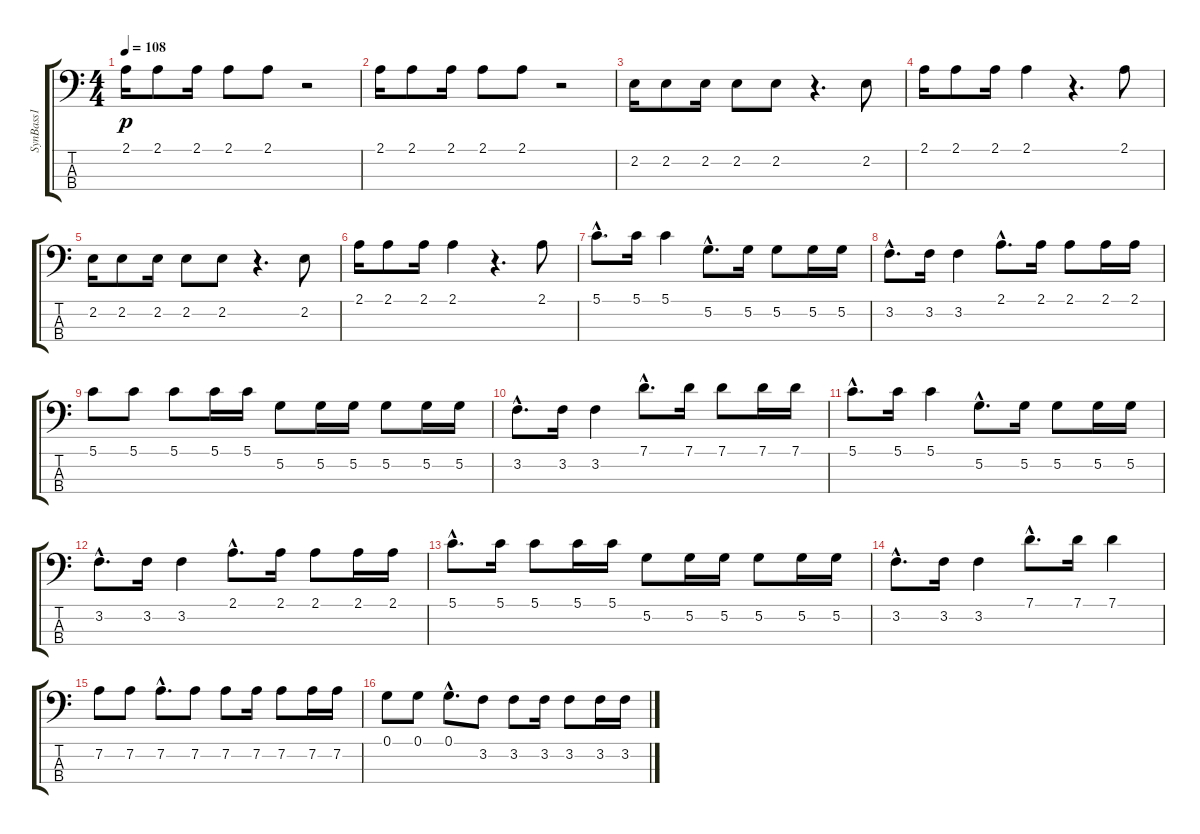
\track ("SynBass1" "SynBass1") {instrument synthbass2}
\staff {score tabs}
\tuning (G2 D2 A1 E1) {hide}
\ts (4 4)
\tempo 108
\clef f4
\ks c
2.1.16{dy p} 2.1.8 2.1.16 2.1.8 2.1.8 r.2 |
2.1.16 2.1.8 2.1.16 2.1.8 2.1.8 r.2 |
2.2.16 2.2.8 2.2.16 2.2.8 2.2.8 r.4{d} 2.2.8 |
2.1.16 2.1.8 2.1.16 2.1.4 r.4{d} 2.1.8 |
2.2.16 2.2.8 2.2.16 2.2.8 2.2.8 r.4{d} 2.2.8 |
2.1.16 2.1.8 2.1.16 2.1.4 r.4{d} 2.1.8 |
5.1{hac}.8{d} 5.1.16 5.1.4 5.2{hac}.8{d} 5.2.16 5.2.8 5.2.16 5.2.16 |
3.2{hac}.8{d} 3.2.16 3.2.4 2.1{hac}.8{d} 2.1.16 2.1.8 2.1.16 2.1.16 |
5.1.8 5.1.8 5.1.8 5.1.16 5.1.16 5.2.8 5.2.16 5.2.16 5.2.8 5.2.16 5.2.16 |
3.2{hac}.8{d} 3.2.16 3.2.4 7.1{hac}.8{d} 7.1.16 7.1.8 7.1.16 7.1.16 |
5.1{hac}.8{d} 5.1.16 5.1.4 5.2{hac}.8{d} 5.2.16 5.2.8 5.2.16 5.2.16 |
3.2{hac}.8{d} 3.2.16 3.2.4 2.1{hac}.8{d} 2.1.16 2.1.8 2.1.16 2.1.16 |
5.1{hac}.8{d} 5.1.16 5.1.8 5.1.16 5.1.16 5.2.8 5.2.16 5.2.16 5.2.8 5.2.16 5.2.16 |
3.2{hac}.8{d} 3.2.16 3.2.4 7.1{hac}.8{d} 7.1.16 7.1.4 |
7.2.8 7.2.8 7.2{hac}.8{d} 7.2.8 7.2.8 7.2.16 7.2.8 7.2.16 7.2.16 |
0.1.8 0.1.8 0.1{hac}.8{d} 3.2.8 3.2.8 3.2.16 3.2.8 3.2.16 3.2.16
